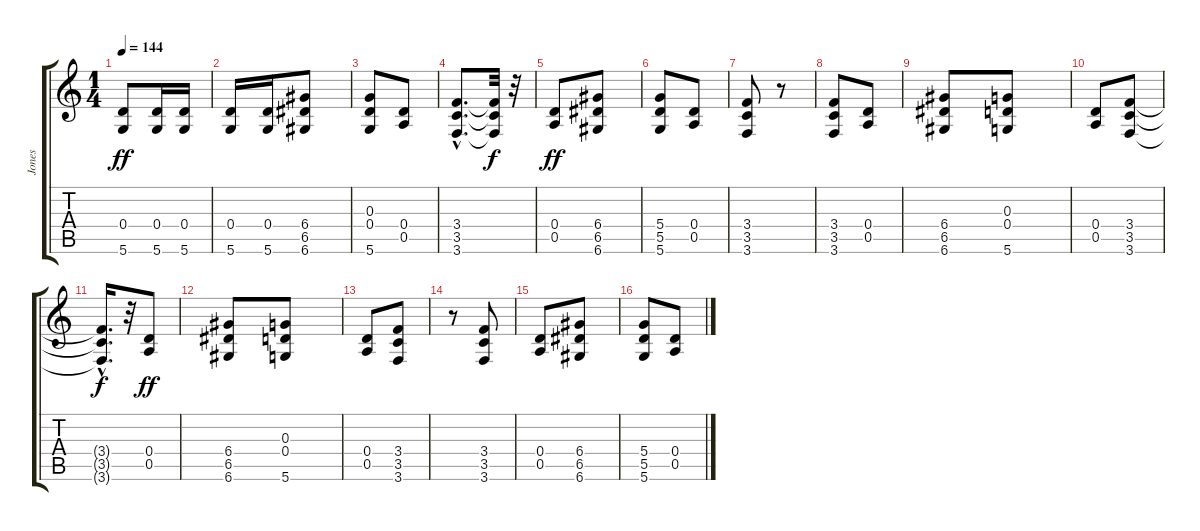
\track ("Jones" "Jones") {instrument distortionguitar}
\staff {score tabs}
\tuning (E4 B3 G3 D3 A2 D2) {hide}
\ts (1 4)
\tempo 144
\clef g2
\ks c
(0.4 5.6).8{dy ff} (0.4 5.6).16 (0.4 5.6).16 |
(0.4 5.6).16 (0.4 5.6).16 (6.4 6.5 6.6).8 |
(0.3 0.4 5.6).8 (0.4 0.5).8 |
(3.4{hac} 3.5{hac} 3.6{hac}).8{d} (3.4{t} 3.5{t} 3.6{t}).32{dy f} r.32 |
(0.4 0.5).8{dy ff} (6.4 6.5 6.6).8 |
(5.4 5.5 5.6).8 (0.4 0.5).8 |
(3.4 3.5 3.6).8 r.8 |
(3.4 3.5 3.6).8 (0.4 0.5).8 |
(6.4 6.5 6.6).8 (0.3 0.4 5.6).8 |
(0.4 0.5).8 (3.4 3.5 3.6).8 |
(3.4{hac t} 3.5{hac t} 3.6{hac t}).16{d dy f} r.32 (0.4 0.5).8{dy ff} |
(6.4 6.5 6.6).8 (0.3 0.4 5.6).8 |
(0.4 0.5).8 (3.4 3.5 3.6).8 |
r.8 (3.4 3.5 3.6).8 |
(0.4 0.5).8 (6.4 6.5 6.6).8 |
(5.4 5.5 5.6).8 (0.4 0.5).8
